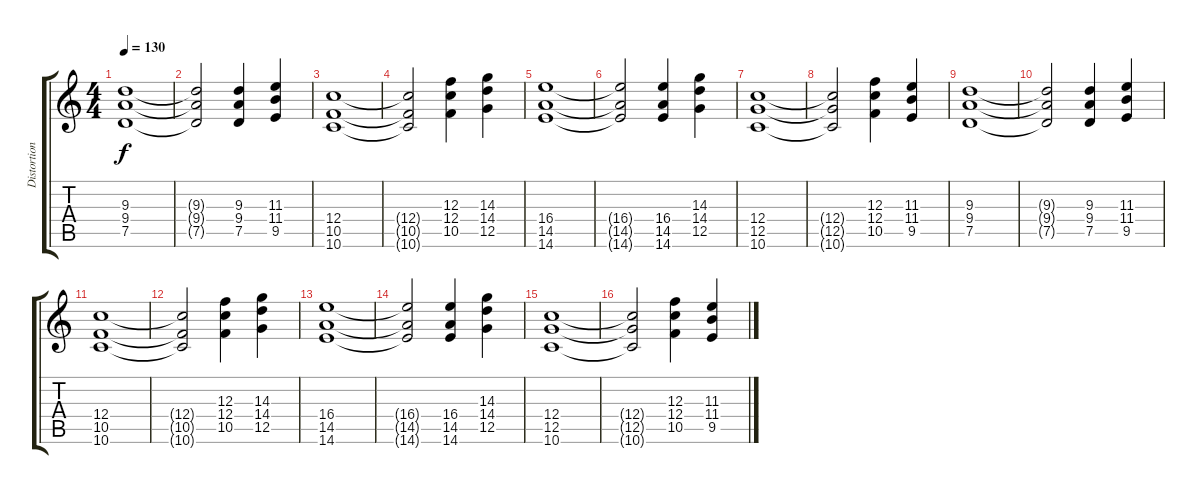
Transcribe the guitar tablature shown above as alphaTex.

\track ("Distortion Guitar" "Distortion") {instrument distortionguitar}
\staff {score tabs}
\tuning (D4 A3 F3 C3 G2 D2) {hide}
\ts (4 4)
\tempo 130
\clef g2
\ks c
(9.3 9.4 7.5).1{dy f} |
(9.3{t} 9.4{t} 7.5{t}).2 (9.3 9.4 7.5).4 (11.3 11.4 9.5).4 |
(12.4 10.5 10.6).1 |
(12.4{t} 10.5{t} 10.6{t}).2 (12.3 12.4 10.5).4 (14.3 14.4 12.5).4 |
(16.4 14.5 14.6).1 |
(16.4{t} 14.5{t} 14.6{t}).2 (16.4 14.5 14.6).4 (14.3 14.4 12.5).4 |
(12.4 12.5 10.6).1 |
(12.4{t} 12.5{t} 10.6{t}).2 (12.3 12.4 10.5).4 (11.3 11.4 9.5).4 |
(9.3 9.4 7.5).1 |
(9.3{t} 9.4{t} 7.5{t}).2 (9.3 9.4 7.5).4 (11.3 11.4 9.5).4 |
(12.4 10.5 10.6).1 |
(12.4{t} 10.5{t} 10.6{t}).2 (12.3 12.4 10.5).4 (14.3 14.4 12.5).4 |
(16.4 14.5 14.6).1 |
(16.4{t} 14.5{t} 14.6{t}).2 (16.4 14.5 14.6).4 (14.3 14.4 12.5).4 |
(12.4 12.5 10.6).1 |
(12.4{t} 12.5{t} 10.6{t}).2 (12.3 12.4 10.5).4 (11.3 11.4 9.5).4
